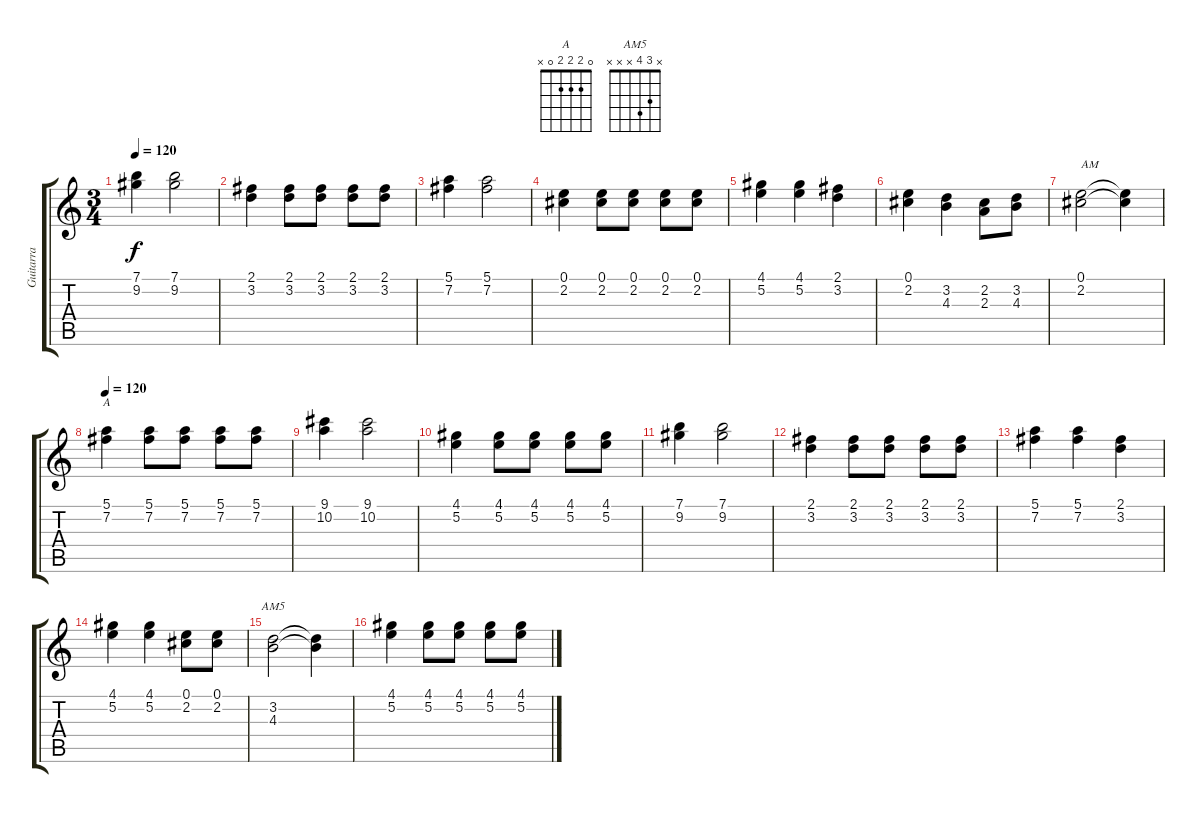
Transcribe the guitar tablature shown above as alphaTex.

\track ("Guitarra" "Guitarra") {instrument acousticguitarsteel}
\staff {score tabs}
\tuning (E4 B3 G3 D3 A2 E2) {hide}
\chord ("A" 0 2 2 2 0 x)
\chord ("AM5" x 3 4 x x x)
\ts (3 4)
\tempo 120
\clef g2
\ks c
(7.1 9.2).4{dy f} (7.1 9.2).2 |
(2.1 3.2).4 (2.1 3.2).8 (2.1 3.2).8 (2.1 3.2).8 (2.1 3.2).8 |
(5.1 7.2).4 (5.1 7.2).2 |
(0.1 2.2).4 (0.1 2.2).8 (0.1 2.2).8 (0.1 2.2).8 (0.1 2.2).8 |
(4.1 5.2).4 (4.1 5.2).4 (2.1 3.2).4 |
(0.1 2.2).4 (3.2 4.3).4 (2.2 2.3).8 (3.2 4.3).8 |
(0.1 2.2).2{txt "AM"} (0.1{t} 2.2{t}).4 |
\tempo 120
(5.1 7.2).4{ch "A" volume 7 instrument electricguitarjazz} (5.1 7.2).8 (5.1 7.2).8 (5.1 7.2).8 (5.1 7.2).8 |
(9.1 10.2).4 (9.1 10.2).2 |
(4.1 5.2).4 (4.1 5.2).8 (4.1 5.2).8 (4.1 5.2).8 (4.1 5.2).8 |
(7.1 9.2).4 (7.1 9.2).2 |
(2.1 3.2).4 (2.1 3.2).8 (2.1 3.2).8 (2.1 3.2).8 (2.1 3.2).8 |
(5.1 7.2).4 (5.1 7.2).4 (2.1 3.2).4 |
(4.1 5.2).4 (4.1 5.2).4 (0.1 2.2).8 (0.1 2.2).8 |
(3.2 4.3).2{ch "AM5"} (3.2{t} 4.3{t}).4 |
(4.1 5.2).4 (4.1 5.2).8 (4.1 5.2).8 (4.1 5.2).8 (4.1 5.2).8
